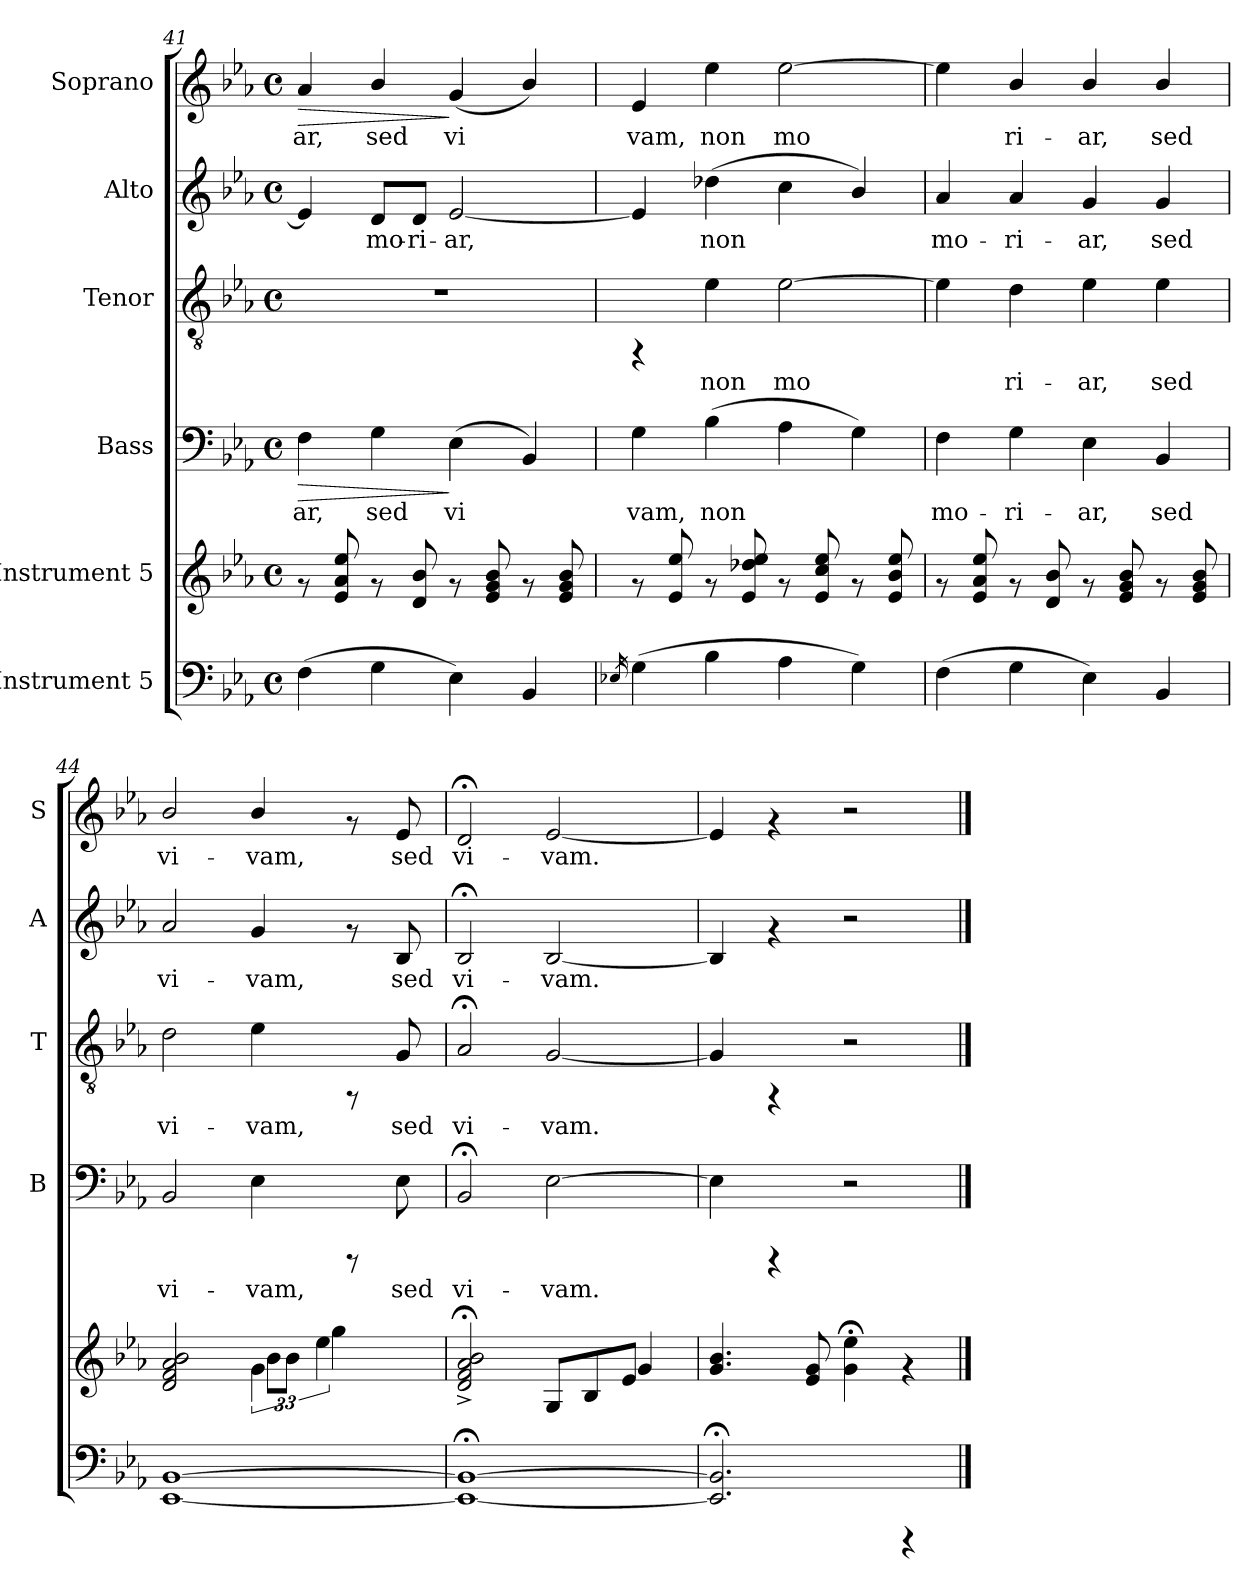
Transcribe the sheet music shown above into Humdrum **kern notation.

**kern	**kern	**kern	**text	**dynam	**kern	**text	**kern	**text	**kern	**text	**dynam
*part6	*part5	*part4	*part4	*part4	*part3	*part3	*part2	*part2	*part1	*part1	*part1
*staff6	*staff5	*staff4	*staff4	*staff4	*staff3	*staff3	*staff2	*staff2	*staff1	*staff1	*staff1
*I"Instrument 5	*I"Instrument 5	*I"Bass	*	*	*I"Tenor	*	*I"Alto	*	*I"Soprano	*	*
*	*	*I'B	*	*	*I'T	*	*I'A	*	*I'S	*	*
!!LO:PB:g=z
*clefF4	*clefG2	*clefF4	*	*	*clefGv2	*	*clefG2	*	*clefG2	*	*
*k[b-e-a-]	*k[b-e-a-]	*k[b-e-a-]	*	*	*k[b-e-a-]	*	*k[b-e-a-]	*	*k[b-e-a-]	*	*
*E-:	*E-:	*E-:	*	*	*E-:	*	*E-:	*	*E-:	*	*
*M4/4	*M4/4	*M4/4	*	*	*M4/4	*	*M4/4	*	*M4/4	*	*
*met(c)	*met(c)	*met(c)	*	*	*met(c)	*	*met(c)	*	*met(c)	*	*
=41	=41	=41	=41	=41	=41	=41	=41	=41	=41	=41	=41
!	!	!	!LO:LY:b	!LO:HP:b	!	!	!	!LO:LY:b	!	!LO:LY:b	!LO:HP:b
(>4F\	8rf	4F\	-ar,	>	1r	.	4e-/]	.	4a-/	-ar,	>
.	8a-/ 8e-/ 8ee-/	.	.	.	.	.	.	.	.	.	.
!	!	!	!LO:LY:b	!	!	!	!	!LO:LY:b	!	!LO:LY:b	!
4G\	8rf	4G\	sed	.	.	.	8d/L	mo-	4b-/	sed	.
!	!	!	!	!	!	!	!	!LO:LY:b	!	!	!
.	8b-/ 8d/	.	.	.	.	.	8d/J	-ri-	.	.	.
!	!	!	!LO:LY:b	!	!	!	!	!LO:LY:b	!	!LO:LY:b	!
4E-\)	8rf	(<4E-\	vi	]	.	.	[<2e-/	-ar,	(<4g/	vi	]
.	8b-/ 8g/ 8e-/	.	.	.	.	.	.	.	.	.	.
!	!	!	!LO:LY:b	!	!	!	!	!	!	!LO:LY:b	!
4BB-/	8rf	4BB-/)	.	.	.	.	.	.	4b-/)	.	.
.	8b-/ 8g/ 8e-/	.	.	.	.	.	.	.	.	.	.
=42	=42	=42	=42	=42	=42	=42	=42	=42	=42	=42	=42
16qE-X/	.	.	.	.	.	.	.	.	.	.	.
!	!	!	!LO:LY:b	!	!	!	!	!LO:LY:b	!	!LO:LY:b	!
(>4G\	8rf	4G\	vam,	.	4rFF	.	4e-/]	.	4e-/	vam,	.
.	8ee-/ 8e-/	.	.	.	.	.	.	.	.	.	.
!	!	!	!LO:LY:b	!	!	!LO:LY:b	!	!LO:LY:b	!	!LO:LY:b	!
4B-\	8rf	(>4B-\	non	.	4e-\	non	(>4dd-X\	non	4ee-\	non	.
.	8dd-X/ 8e-/ 8ee-/	.	.	.	.	.	.	.	.	.	.
!	!	!	!LO:LY:b	!	!	!LO:LY:b	!	!LO:LY:b	!	!LO:LY:b	!
4A-\	8rf	4A-\	.	.	[>2e-\	mo	4cc\	.	[>2ee-\	mo	.
.	8ee-/ 8cc/ 8e-/	.	.	.	.	.	.	.	.	.	.
!	!	!	!LO:LY:b	!	!	!	!	!LO:LY:b	!	!	!
4G\)	8rf	4G\)	.	.	.	.	4b-/)	.	.	.	.
.	8ee-/ 8b-/ 8e-/	.	.	.	.	.	.	.	.	.	.
=43	=43	=43	=43	=43	=43	=43	=43	=43	=43	=43	=43
!	!	!	!LO:LY:b	!	!	!LO:LY:b	!	!LO:LY:b	!	!LO:LY:b	!
(>4F\	8rf	4F\	mo-	.	4e-\]	.	4a-/	mo-	4ee-\]	.	.
.	8ee-/ 8e-/ 8a-/	.	.	.	.	.	.	.	.	.	.
!	!	!	!LO:LY:b	!	!	!LO:LY:b	!	!LO:LY:b	!	!LO:LY:b	!
4G\	8rf	4G\	-ri-	.	4d\	ri-	4a-/	-ri-	4b-/	ri-	.
.	8d/ 8b-/	.	.	.	.	.	.	.	.	.	.
!	!	!	!LO:LY:b	!	!	!LO:LY:b	!	!LO:LY:b	!	!LO:LY:b	!
4E-\)	8rf	4E-\	-ar,	.	4e-\	-ar,	4g/	-ar,	4b-/	-ar,	.
.	8b-/ 8g/ 8e-/	.	.	.	.	.	.	.	.	.	.
!	!	!	!LO:LY:b	!	!	!LO:LY:b	!	!LO:LY:b	!	!LO:LY:b	!
4BB-/	8rf	4BB-/	sed	.	4e-\	sed	4g/	sed	4b-/	sed	.
.	8b-/ 8g/ 8e-/	.	.	.	.	.	.	.	.	.	.
=44	=44	=44	=44	=44	=44	=44	=44	=44	=44	=44	=44
*	*^	*	*	*	*	*	*	*	*	*	*
!	!	!	!	!LO:LY:b	!	!	!LO:LY:b	!	!LO:LY:b	!	!LO:LY:b	!
[>1BB- [<1EE-	2a-/ 2f/ 2d/ 2b-/	2ryy	2BB-/	vi-	.	2d\	vi-	2a-/	vi-	2b-/	vi-	.
*	*	*Xbrackettup	*	*	*	*	*	*	*	*	*	*
!	!	!	!	!LO:LY:b	!	!	!LO:LY:b	!	!LO:LY:b	!	!LO:LY:b	!
*	*tremolo	*	*	*	*	*	*	*	*	*	*	*
.	6g\	12b-\L	4E-\	-vam,	.	4e-\	-vam,	4g/	-vam,	4b-/	-vam,	.
.	.	12b-\J	.	.	.	.	.	.	.	.	.	.
*	*Xtremolo	*	*	*	*	*	*	*	*	*	*	*
.	6ee-\	4gg\	.	.	.	.	.	.	.	.	.	.
.	.	.	8rCCC	.	.	8rFF	.	8rf	.	8rf	.	.
.	12ryy	.	.	.	.	.	.	.	.	.	.	.
!	!	!	!	!LO:LY:b	!	!	!LO:LY:b	!	!LO:LY:b	!	!LO:LY:b	!
.	.	.	8E-\	sed	.	8G/	sed	8B-/	sed	8e-/	sed	.
.	12ryy	12ryy	.	.	.	.	.	.	.	.	.	.
=45	=45	=45	=45	=45	=45	=45	=45	=45	=45	=45	=45	=45
!	!	!	!	!LO:LY:b	!	!	!LO:LY:b	!	!LO:LY:b	!	!LO:LY:b	!
1BB-_>;< 1EE-_<;<	2a-/;<^< 2f/;<^< 2d/;<^< 2b-/;<^<	2.ryy	2BB-;</	vi-	.	2A-;</	vi-	2B-;</	vi-	2d;</	vi-	.
!	!	!	!	!LO:LY:b	!	!	!LO:LY:b	!	!LO:LY:b	!	!LO:LY:b	!
.	8G/L	.	[>2E-\	-vam.	.	[<2G/	-vam.	[<2B-/	-vam.	[<2e-/	-vam.	.
.	8B->/	.	.	.	.	.	.	.	.	.	.	.
.	8e-/J	4g/	.	.	.	.	.	.	.	.	.	.
.	8ryy	.	.	.	.	.	.	.	.	.	.	.
*	*v	*v	*	*	*	*	*	*	*	*	*	*
=46	=46	=46	=46	=46	=46	=46	=46	=46	=46	=46	=46
!	!	!	!LO:LY:b	!	!	!LO:LY:b	!	!LO:LY:b	!	!LO:LY:b	!
2.EE-/];< 2.BB-/];<	4.g/ 4.b-/	4E-\]	.	.	4G/]	.	4B-/]	.	4e-/]	.	.
.	.	4rCCC	.	.	4rFF	.	4rf	.	4rf	.	.
.	8e-/ 8g/	.	.	.	.	.	.	.	.	.	.
.	4g\;< 4ee-\;<	2r	.	.	2r	.	2r	.	2r	.	.
4rCCC	4rf	.	.	.	.	.	.	.	.	.	.
==	==	==	==	==	==	==	==	==	==	==	==
*-	*-	*-	*-	*-	*-	*-	*-	*-	*-	*-	*-
